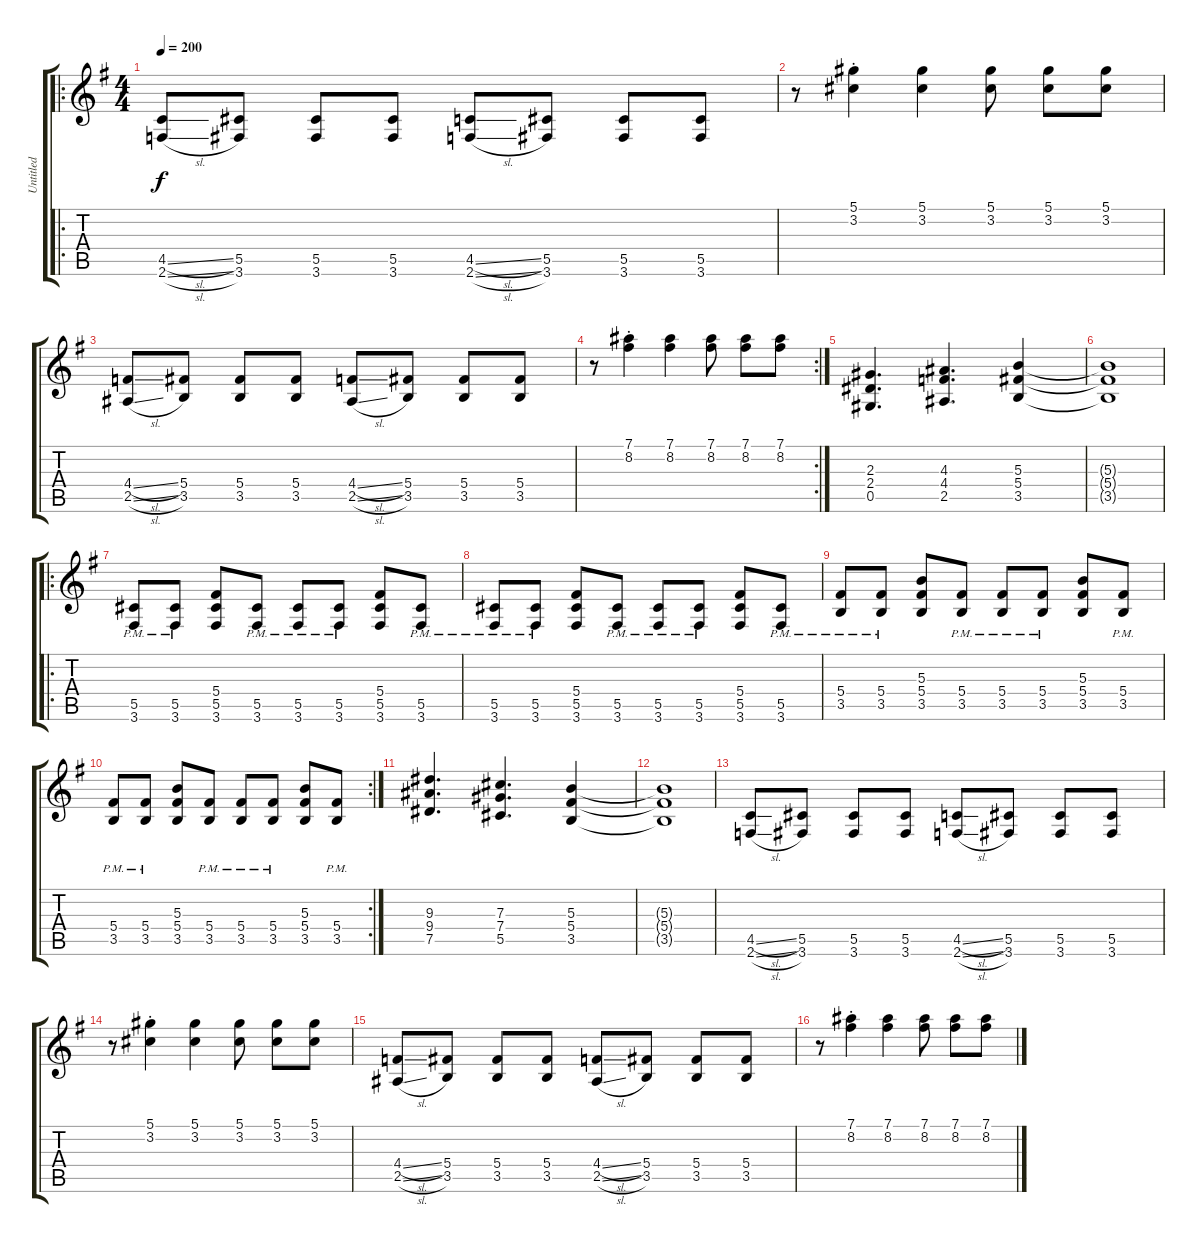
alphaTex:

\track ("Untitled" "Untitled") {instrument overdrivenguitar}
\staff {score tabs}
\tuning (Eb4 Bb3 Gb3 Db3 Ab2 Eb2) {hide}
\ro
\ts (4 4)
\tempo 200
\clef g2
\ks g
(4.5{sl} 2.6{sl}).8{dy f instrument overdrivenguitar} (5.5 3.6).8 (5.5 3.6).8 (5.5 3.6).8 (4.5{sl} 2.6{sl}).8 (5.5 3.6).8 (5.5 3.6).8 (5.5 3.6).8 |
r.8 (5.1{st} 3.2{st}).4 (5.1 3.2).4 (5.1 3.2).8 (5.1 3.2).8 (5.1 3.2).8 |
(4.4{sl} 2.5{sl}).8 (5.4 3.5).8 (5.4 3.5).8 (5.4 3.5).8 (4.4{sl} 2.5{sl}).8 (5.4 3.5).8 (5.4 3.5).8 (5.4 3.5).8 |
\rc 2
r.8 (7.1{st} 8.2{st}).4 (7.1 8.2).4 (7.1 8.2).8 (7.1 8.2).8 (7.1 8.2).8 |
(2.3 2.4 0.5).4{d} (4.3 4.4 2.5).4{d} (5.3 5.4 3.5).4 |
(5.3{t} 5.4{t} 3.5{t}).1 |
\ro
(5.5{pm} 3.6{pm}).8 (5.5{pm} 3.6{pm}).8 (5.4 5.5 3.6).8 (5.5{pm} 3.6{pm}).8 (5.5{pm} 3.6{pm}).8 (5.5{pm} 3.6{pm}).8 (5.4 5.5 3.6).8 (5.5{pm} 3.6{pm}).8 |
(5.5{pm} 3.6{pm}).8 (5.5{pm} 3.6{pm}).8 (5.4 5.5 3.6).8 (5.5{pm} 3.6{pm}).8 (5.5{pm} 3.6{pm}).8 (5.5{pm} 3.6{pm}).8 (5.4 5.5 3.6).8 (5.5{pm} 3.6{pm}).8 |
(5.4{pm} 3.5{pm}).8 (5.4{pm} 3.5{pm}).8 (5.3 5.4 3.5).8 (5.4{pm} 3.5{pm}).8 (5.4{pm} 3.5{pm}).8 (5.4{pm} 3.5{pm}).8 (5.3 5.4 3.5).8 (5.4{pm} 3.5{pm}).8 |
\rc 2
(5.4{pm} 3.5{pm}).8 (5.4{pm} 3.5{pm}).8 (5.3 5.4 3.5).8 (5.4{pm} 3.5{pm}).8 (5.4{pm} 3.5{pm}).8 (5.4{pm} 3.5{pm}).8 (5.3 5.4 3.5).8 (5.4{pm} 3.5{pm}).8 |
(9.3 9.4 7.5).4{d} (7.3 7.4 5.5).4{d} (5.3 5.4 3.5).4 |
(5.3{t} 5.4{t} 3.5{t}).1 |
(4.5{sl} 2.6{sl}).8 (5.5 3.6).8 (5.5 3.6).8 (5.5 3.6).8 (4.5{sl} 2.6{sl}).8 (5.5 3.6).8 (5.5 3.6).8 (5.5 3.6).8 |
r.8 (5.1{st} 3.2{st}).4 (5.1 3.2).4 (5.1 3.2).8 (5.1 3.2).8 (5.1 3.2).8 |
(4.4{sl} 2.5{sl}).8 (5.4 3.5).8 (5.4 3.5).8 (5.4 3.5).8 (4.4{sl} 2.5{sl}).8 (5.4 3.5).8 (5.4 3.5).8 (5.4 3.5).8 |
r.8 (7.1{st} 8.2{st}).4 (7.1 8.2).4 (7.1 8.2).8 (7.1 8.2).8 (7.1 8.2).8
